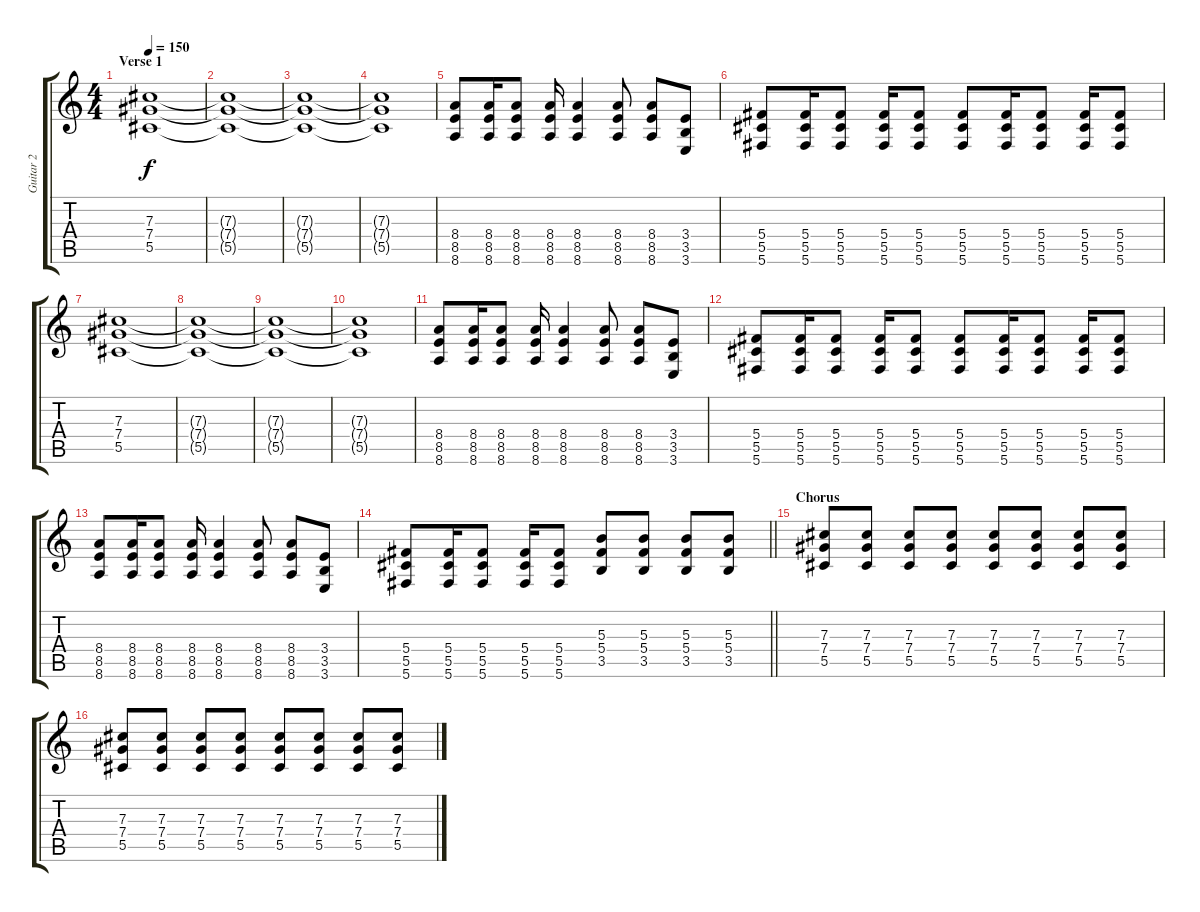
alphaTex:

\track ("Guitar 2" "Guitar 2") {instrument distortionguitar}
\staff {score tabs}
\tuning (Eb4 Bb3 Gb3 Db3 Ab2 Db2) {hide}
\ts (4 4)
\section ("" "Verse 1")
\tempo 150
\clef g2
\ks c
(7.3 7.4 5.5).1{dy f} |
(7.3{t} 7.4{t} 5.5{t}).1 |
(7.3{t} 7.4{t} 5.5{t}).1 |
(7.3{t} 7.4{t} 5.5{t}).1 |
(8.4 8.5 8.6).8 (8.4 8.5 8.6).16 (8.4 8.5 8.6).8 (8.4 8.5 8.6).16 (8.4 8.5 8.6).4 (8.4 8.5 8.6).8 (8.4 8.5 8.6).8 (3.4 3.5 3.6).8 |
(5.4 5.5 5.6).8 (5.4 5.5 5.6).16 (5.4 5.5 5.6).8 (5.4 5.5 5.6).16 (5.4 5.5 5.6).8 (5.4 5.5 5.6).8 (5.4 5.5 5.6).16 (5.4 5.5 5.6).8 (5.4 5.5 5.6).16 (5.4 5.5 5.6).8 |
(7.3 7.4 5.5).1 |
(7.3{t} 7.4{t} 5.5{t}).1 |
(7.3{t} 7.4{t} 5.5{t}).1 |
(7.3{t} 7.4{t} 5.5{t}).1 |
(8.4 8.5 8.6).8 (8.4 8.5 8.6).16 (8.4 8.5 8.6).8 (8.4 8.5 8.6).16 (8.4 8.5 8.6).4 (8.4 8.5 8.6).8 (8.4 8.5 8.6).8 (3.4 3.5 3.6).8 |
(5.4 5.5 5.6).8 (5.4 5.5 5.6).16 (5.4 5.5 5.6).8 (5.4 5.5 5.6).16 (5.4 5.5 5.6).8 (5.4 5.5 5.6).8 (5.4 5.5 5.6).16 (5.4 5.5 5.6).8 (5.4 5.5 5.6).16 (5.4 5.5 5.6).8 |
(8.4 8.5 8.6).8 (8.4 8.5 8.6).16 (8.4 8.5 8.6).8 (8.4 8.5 8.6).16 (8.4 8.5 8.6).4 (8.4 8.5 8.6).8 (8.4 8.5 8.6).8 (3.4 3.5 3.6).8 |
\barLineRight lightlight
(5.4 5.5 5.6).8 (5.4 5.5 5.6).16 (5.4 5.5 5.6).8 (5.4 5.5 5.6).16 (5.4 5.5 5.6).8 (5.3 5.4 3.5).8 (5.3 5.4 3.5).8 (5.3 5.4 3.5).8 (5.3 5.4 3.5).8 |
\section ("" "Chorus")
(7.3 7.4 5.5).8 (7.3 7.4 5.5).8 (7.3 7.4 5.5).8 (7.3 7.4 5.5).8 (7.3 7.4 5.5).8 (7.3 7.4 5.5).8 (7.3 7.4 5.5).8 (7.3 7.4 5.5).8 |
(7.3 7.4 5.5).8 (7.3 7.4 5.5).8 (7.3 7.4 5.5).8 (7.3 7.4 5.5).8 (7.3 7.4 5.5).8 (7.3 7.4 5.5).8 (7.3 7.4 5.5).8 (7.3 7.4 5.5).8
